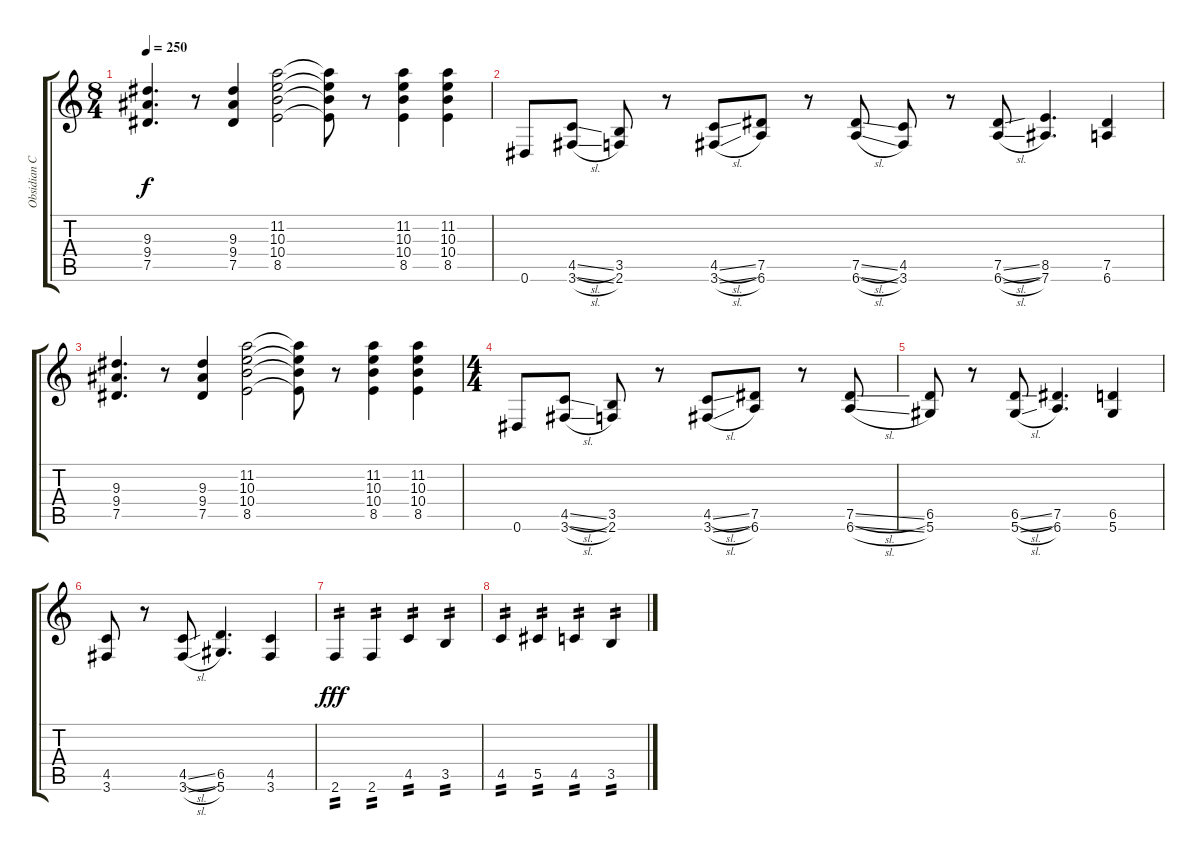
\track ("Obsidian C." "Obsidian C") {instrument distortionguitar}
\staff {score tabs}
\tuning (Eb4 Bb3 Gb3 Db3 Ab2 Eb2) {hide}
\ts (8 4)
\tempo 250
\clef g2
\ks c
(9.3 9.4 7.5).4{d dy f} r.8 (9.3 9.4 7.5).4 (11.2 10.3 10.4 8.5).2 (11.2{t} 10.3{t} 10.4{t} 8.5{t}).8 r.8 (11.2 10.3 10.4 8.5).4 (11.2 10.3 10.4 8.5).4 |
0.6.8 (4.5{sl} 3.6{sl}).8 (3.5 2.6).8 r.8 (4.5{sl} 3.6{sl}).8 (7.5 6.6).8 r.8 (7.5{sl} 6.6{sl}).8 (4.5 3.6).8 r.8 (7.5{sl} 6.6{sl}).8 (8.5 7.6).4{d} (7.5 6.6).4 |
(9.3 9.4 7.5).4{d} r.8 (9.3 9.4 7.5).4 (11.2 10.3 10.4 8.5).2 (11.2{t} 10.3{t} 10.4{t} 8.5{t}).8 r.8 (11.2 10.3 10.4 8.5).4 (11.2 10.3 10.4 8.5).4 |
\ts (4 4)
0.6.8 (4.5{sl} 3.6{sl}).8 (3.5 2.6).8 r.8 (4.5{sl} 3.6{sl}).8 (7.5 6.6).8 r.8 (7.5{sl} 6.6{sl}).8 |
(6.5 5.6).8 r.8 (6.5{sl} 5.6{sl}).8 (7.5 6.6).4{d} (6.5 5.6).4 |
(4.5 3.6).8 r.8 (4.5{sl} 3.6{sl}).8 (6.5 5.6).4{d} (4.5 3.6).4 |
2.6.4{tp 2 dy fff} 2.6.4{tp 2} 4.5.4{tp 2} 3.5.4{tp 2} |
4.5.4{tp 2} 5.5.4{tp 2} 4.5.4{tp 2} 3.5.4{tp 2}
